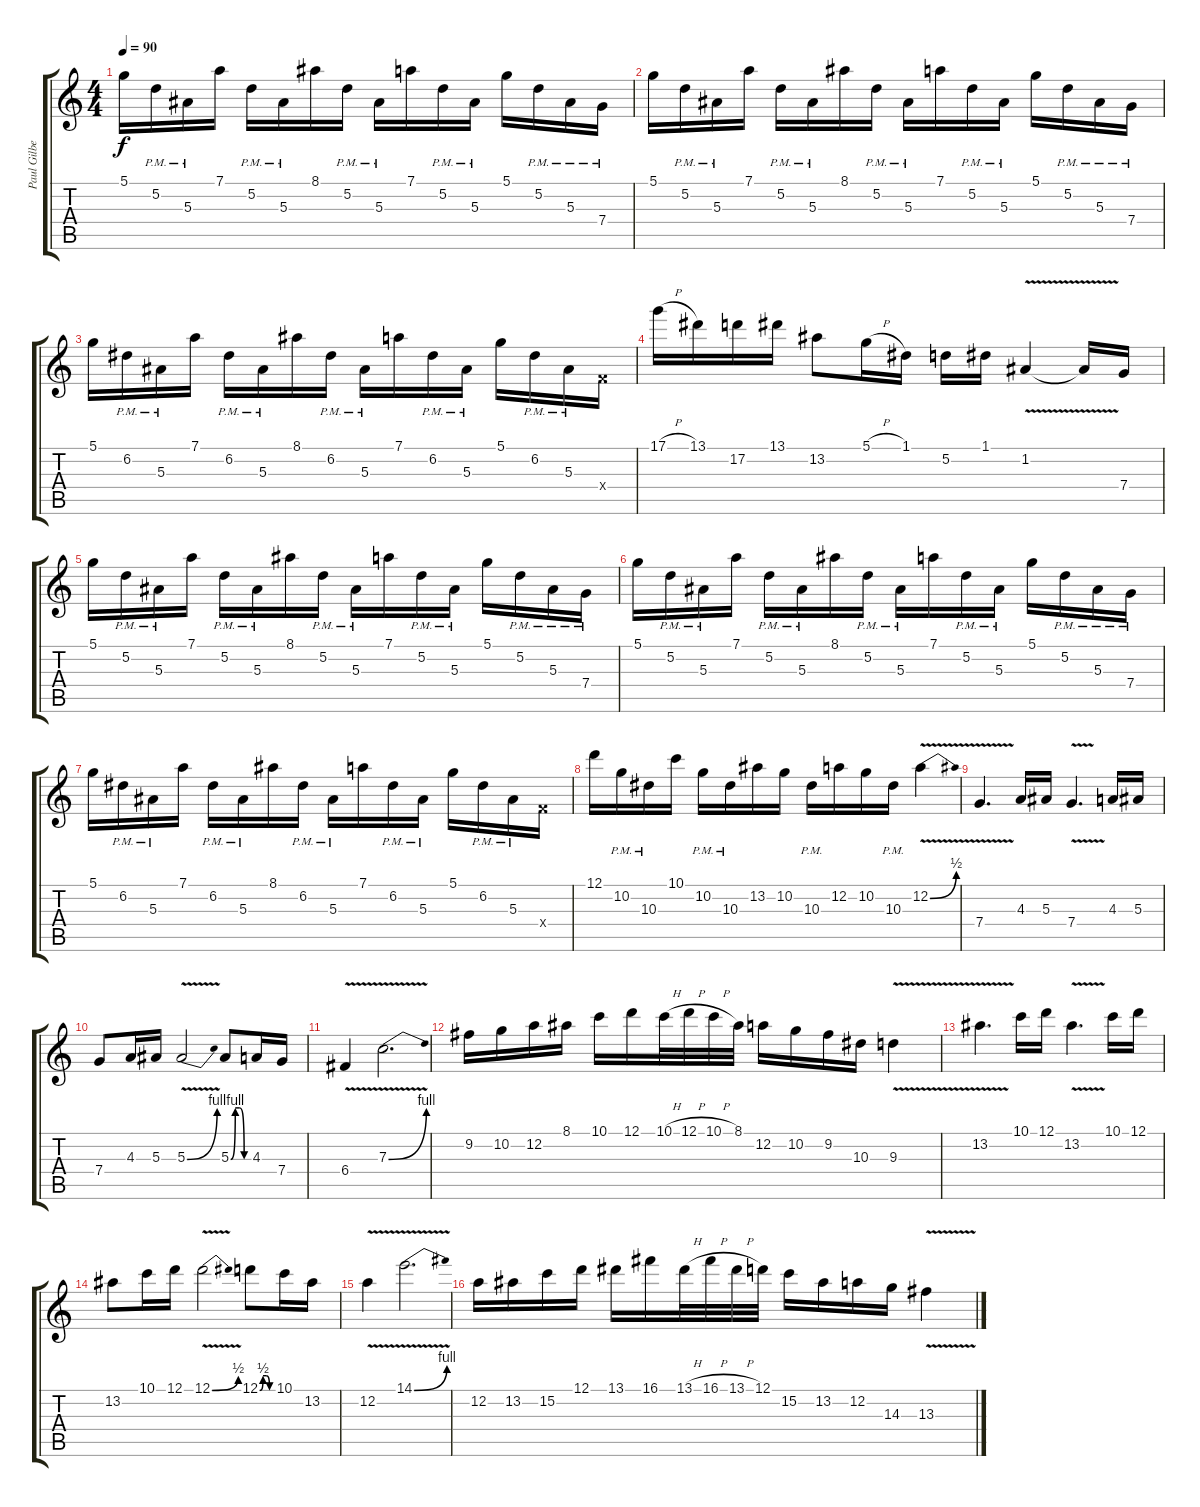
\track ("Paul Gilbert (Lead Guitar)" "Paul Gilbe") {instrument distortionguitar}
\staff {score tabs}
\tuning (D4 A3 F3 C3 G2 D2) {hide}
\ts (4 4)
\tempo 90
\clef g2
\ks c
5.1.16{dy f instrument distortionguitar} 5.2{pm}.16 5.3{pm}.16 7.1.16 5.2{pm}.16 5.3{pm}.16 8.1.16 5.2{pm}.16 5.3{pm}.16 7.1.16 5.2{pm}.16 5.3{pm}.16 5.1.16 5.2{pm}.16 5.3{pm}.16 7.4{pm}.16 |
5.1.16 5.2{pm}.16 5.3{pm}.16 7.1.16 5.2{pm}.16 5.3{pm}.16 8.1.16 5.2{pm}.16 5.3{pm}.16 7.1.16 5.2{pm}.16 5.3{pm}.16 5.1.16 5.2{pm}.16 5.3{pm}.16 7.4{pm}.16 |
5.1.16 6.2{pm}.16 5.3{pm}.16 7.1.16 6.2{pm}.16 5.3{pm}.16 8.1.16 6.2{pm}.16 5.3{pm}.16 7.1.16 6.2{pm}.16 5.3{pm}.16 5.1.16 6.2{pm}.16 5.3{pm}.16 5.4{x}.16 |
17.1{h}.16 13.1.16 17.2.16 13.1.16 13.2.8 5.1{h}.16 1.1.16 5.2.16 1.1.16 1.2{v}.4 1.2{t}.16 7.4.16 |
5.1.16 5.2{pm}.16 5.3{pm}.16 7.1.16 5.2{pm}.16 5.3{pm}.16 8.1.16 5.2{pm}.16 5.3{pm}.16 7.1.16 5.2{pm}.16 5.3{pm}.16 5.1.16 5.2{pm}.16 5.3{pm}.16 7.4{pm}.16 |
5.1.16 5.2{pm}.16 5.3{pm}.16 7.1.16 5.2{pm}.16 5.3{pm}.16 8.1.16 5.2{pm}.16 5.3{pm}.16 7.1.16 5.2{pm}.16 5.3{pm}.16 5.1.16 5.2{pm}.16 5.3{pm}.16 7.4{pm}.16 |
5.1.16 6.2{pm}.16 5.3{pm}.16 7.1.16 6.2{pm}.16 5.3{pm}.16 8.1.16 6.2{pm}.16 5.3{pm}.16 7.1.16 6.2{pm}.16 5.3{pm}.16 5.1.16 6.2{pm}.16 5.3{pm}.16 5.4{x}.16 |
12.1.16 10.2{pm}.16 10.3{pm}.16 10.1.16 10.2{pm}.16 10.3{pm}.16 13.2.16 10.2.16 10.3{pm}.16 12.2.16 10.2.16 10.3{pm}.16 12.2{be (bend 0 0 60 2) v}.4 |
7.4{v}.4{d} 4.3.16 5.3.16 7.4{v}.4{d} 4.3.16 5.3.16 |
7.4.8 4.3.16 5.3.16 5.3{be (bend 0 0 60 4) v}.2 5.3{be (custom 0 0 15 4 30 4 45 0 60 0)}.8 4.3.16 7.4.16 |
6.4{v}.4 7.3{be (bend 0 0 60 4) v}.2{d} |
9.2.16 10.2.16 12.2.16 8.1.16 10.1.16 12.1.16 10.1{h}.32 12.1{h}.32 10.1{h}.32 8.1.32 12.2.16 10.2.16 9.2.16 10.3.16 9.3{v}.4 |
13.2{v}.4{d} 10.1.16 12.1.16 13.2{v}.4{d} 10.1.16 12.1.16 |
13.2.8 10.1.16 12.1.16 12.1{be (bend 0 0 60 2) v}.2 12.1{be (custom 0 0 15 2 30 2 45 0 60 0)}.8 10.1.16 13.2.16 |
12.2{v}.4 14.1{be (bend 0 0 60 4) v}.2{d} |
12.2.16 13.2.16 15.2.16 12.1.16 13.1.16 16.1.16 13.1{h}.32 16.1{h}.32 13.1{h}.32 12.1.32 15.2.16 13.2.16 12.2.16 14.3.16 13.3{v}.4
